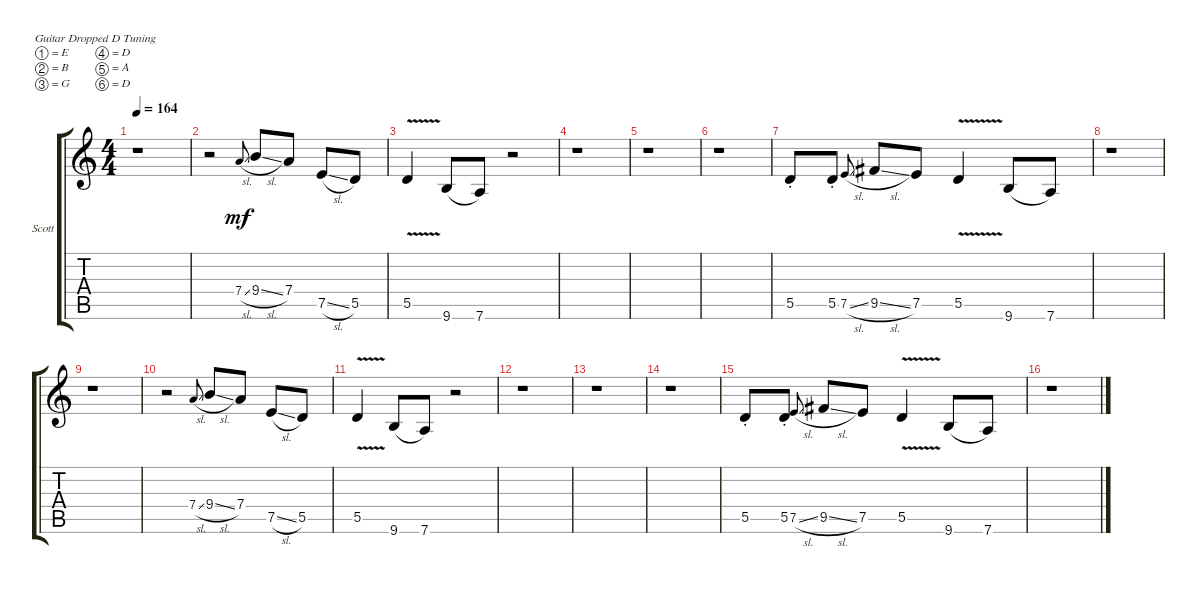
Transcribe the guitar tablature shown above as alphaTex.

\defaultSystemsLayout 4
\bracketExtendMode groupsimilarinstruments
\firstSystemTrackNameOrientation horizontal
\otherSystemsTrackNameOrientation horizontal
\track ("Scott" "Scott") {instrument electricguitarclean}
\staff {score tabs}
\tuning (E4 B3 G3 D3 A2 D2)
\ts (4 4)
\scale
0.525208
\tempo 164
\accidentals auto
\clef g2
\ottava regular
\simile none
\ks c
r.1{dy mf} |
\scale
0.474694 r.2 7.4{sl}.8{gr onbeat} 9.4{sl}.8 7.4.8 7.5{sl}.8 5.5.8 |
\scale
0.519983 5.5{v}.4 9.6.8{legatoorigin} 7.6.8 r.2 |
\scale
0.479727 r.1 |
\scale
0.507364 r.1 |
\scale
0.491756 r.1 |
\scale
0.497951 5.5{st}.8 5.5{st}.8 7.5{sl}.8{gr onbeat} 9.5{sl}.8 7.5.8 5.5{v}.4 9.6.8{legatoorigin} 7.6.8 |
\scale
0.501961 r.1 |
\scale
0.492383 r.1 |
\scale
0.507481 r.2 7.4{sl}.8{gr onbeat} 9.4{sl}.8 7.4.8 7.5{sl}.8 5.5.8 |
\scale
0.50284 5.5{v}.4 9.6.8{legatoorigin} 7.6.8 r.2 |
\scale
0.49681 r.1 |
\scale
0.504505 r.1 |
\scale
0.494598 r.1 |
\scale
0.502732 5.5{st}.8 5.5{st}.8 7.5{sl}.8{gr onbeat} 9.5{sl}.8 7.5.8 5.5{v}.4 9.6.8{legatoorigin} 7.6.8 |
\scale
0.496761 r.1
